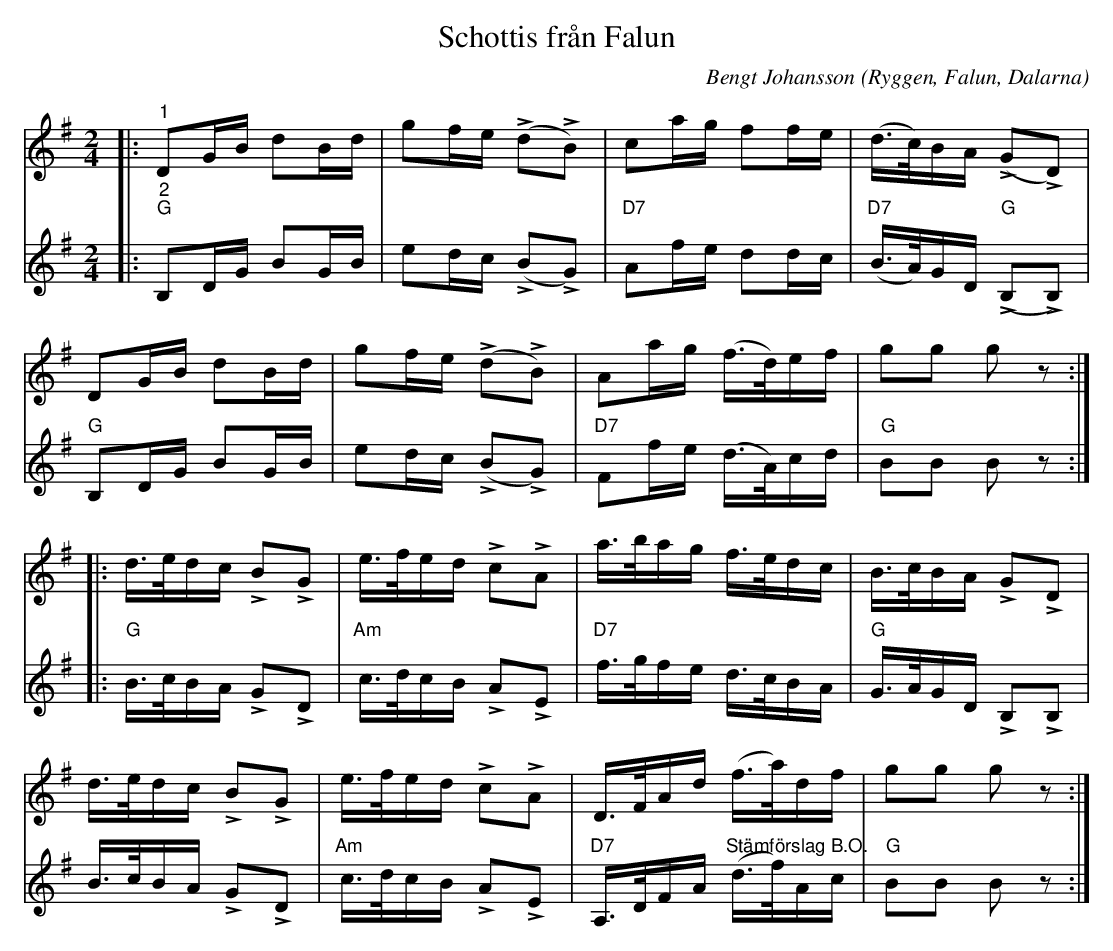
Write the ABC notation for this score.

X:1
T:Schottis från Falun
C:Bengt Johansson
O:Ryggen, Falun, Dalarna
L:1/16
M:2/4
K:G
V:1
|:"^1" D2GB d2Bd | g2fe (!>!d2!>!B2) | c2ag f2fe | (d>c)BA (!>!G2!>!D2) |
 D2GB d2Bd | g2fe (!>!d2!>!B2) | A2ag (f>d)ef | g2g2 g2 z2 ::
 d>edc !>!B2!>!G2 | e>fed !>!c2!>!A2 | a>bag f>edc | B>cBA !>!G2!>!D2 |
d>edc !>!B2!>!G2 | e>fed !>!c2!>!A2 | D>FAd (f>a)df | g2g2 g2 z2 :|
V:2
|:"^2""G" B,2DG B2GB | e2dc (!>!B2!>!G2) |"D7" A2fe d2dc | "D7" (B>A)GD "G" (!>!B,2!>!B,2) |
"G" B,2DG B2GB | e2dc (!>!B2!>!G2) | "D7" F2fe (d>A)cd | "G" B2B2 B2 z2 ::
"G" B>cBA !>!G2!>!D2 |"Am" c>dcB !>!A2!>!E2 | "D7" f>gfe d>cBA | "G" G>AGD !>!B,2!>!B,2 |
B>cBA !>!G2!>!D2 |"Am" c>dcB !>!A2!>!E2 | "D7" A,>DFA"^Stämförslag B.O." (d>f)Ac |"G" B2B2 B2 z2 :|
